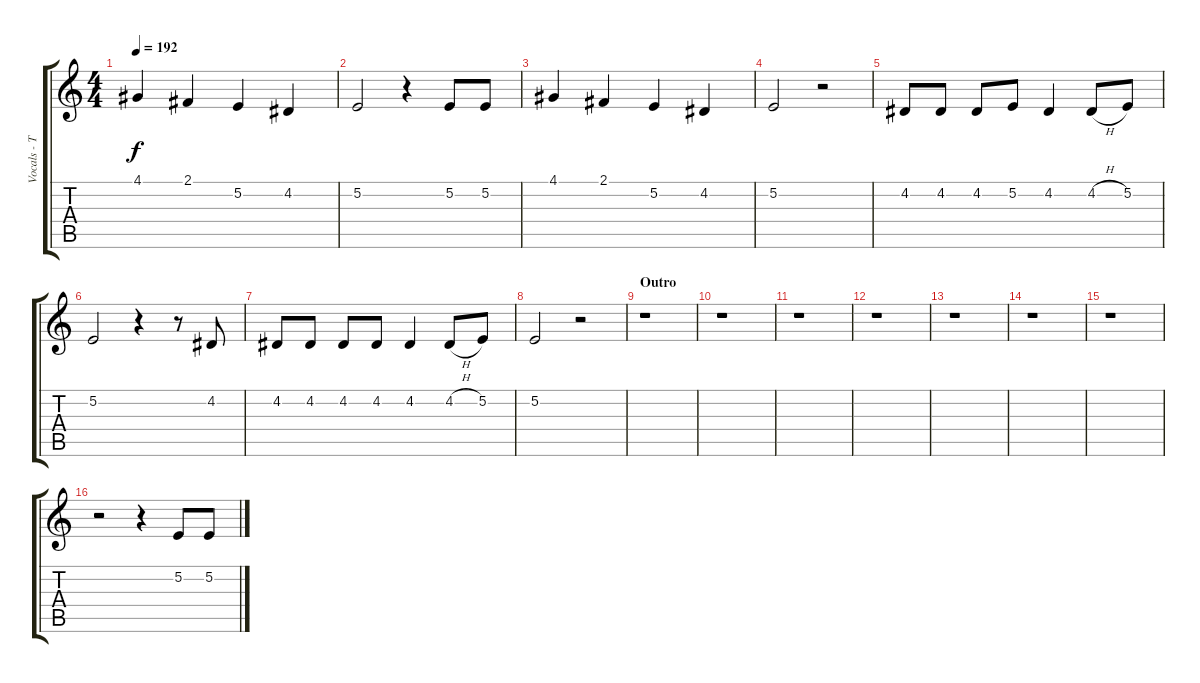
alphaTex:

\track ("Vocals - Tom" "Vocals - T") {instrument altosax}
\staff {score tabs}
\tuning (E4 B3 G3 D3 A2 E2) {hide}
\ts (4 4)
\tempo 192
\clef g2
\ks c
4.1.4{dy f} 2.1.4 5.2.4 4.2.4 |
5.2.2 r.4 5.2.8 5.2.8 |
4.1.4 2.1.4 5.2.4 4.2.4 |
5.2.2 r.2 |
4.2.8 4.2.8 4.2.8 5.2.8 4.2.4 4.2{h}.8 5.2.8 |
5.2.2 r.4 r.8 4.2.8 |
4.2.8 4.2.8 4.2.8 4.2.8 4.2.4 4.2{h}.8 5.2.8 |
5.2.2 r.2 |
\section ("" "Outro")
r.1 |
r.1 |
r.1 |
r.1 |
r.1 |
r.1 |
r.1 |
r.2 r.4 5.2.8 5.2.8
